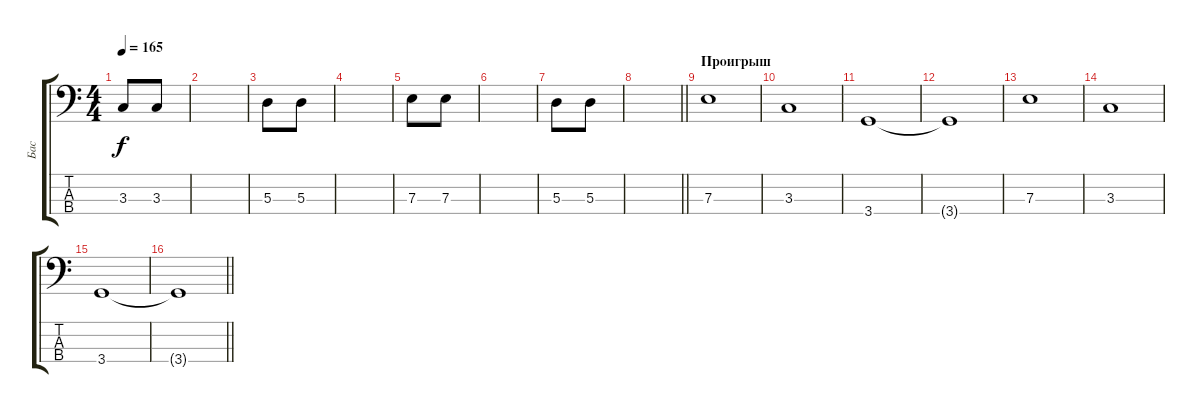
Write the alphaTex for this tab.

\track ("Бас" "Бас") {instrument electricbasspick}
\staff {score tabs}
\tuning (G2 D2 A1 E1) {hide}
\ts (4 4)
\tempo 165
\clef f4
\ks c
3.3.8{dy f} 3.3.8 |
|
5.3.8 5.3.8 |
|
7.3.8 7.3.8 |
|
5.3.8 5.3.8 |
\barLineRight lightlight
|
\section ("" "Проигрыш")
7.3.1 |
3.3.1 |
3.4.1 |
3.4{t}.1 |
7.3.1 |
3.3.1 |
3.4.1 |
\barLineRight lightlight
3.4{t}.1
